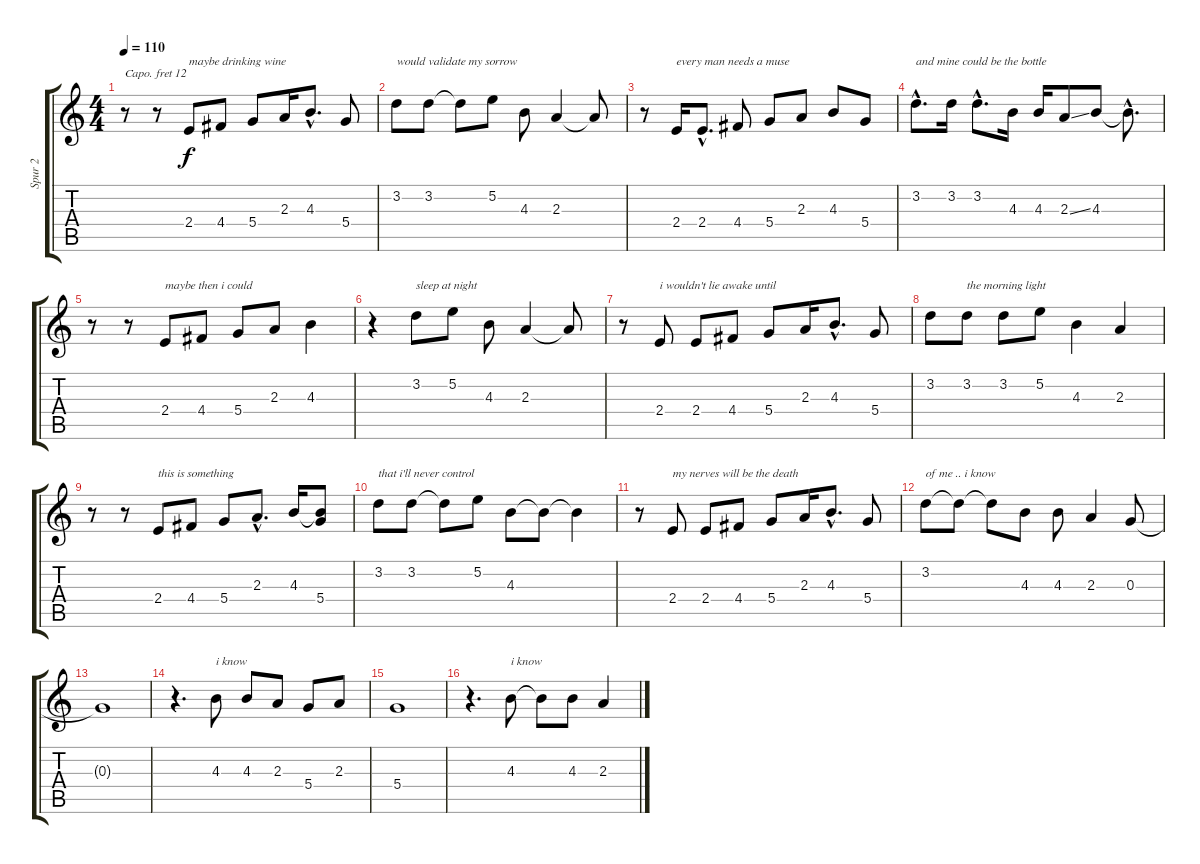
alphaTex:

\track ("Spur 2" "Spur 2") {instrument harmonica}
\staff {score tabs}
\capo 12
\tuning (E4 B3 G3 D3 A2 E2) {hide}
\ts (4 4)
\tempo 110
\clef g2
\ks c
r.8{dy f} r.8 2.4.8{txt "maybe drinking wine"} 4.4.8 5.4.8 2.3.16 4.3{hac}.8{d} 5.4.8 |
3.2.8{txt "would validate my sorrow"} 3.2.8 3.2{t}.8 5.2.8 4.3.8 2.3.4 2.3{t}.8 |
r.8 2.4.16{txt "every man needs a muse"} 2.4{hac}.8{d} 4.4.8 5.4.8 2.3.8 4.3.8 5.4.8 |
3.2{hac}.8{d txt "and mine could be the bottle"} 3.2.16 3.2{hac}.8{d} 4.3.16 4.3.16 2.3{ss}.8 4.3.8 4.3{hac t}.8{d} |
r.8 r.8 2.4.8{txt "maybe then i could"} 4.4.8 5.4.8 2.3.8 4.3.4 |
r.4 3.2.8{txt "sleep at night"} 5.2.8 4.3.8 2.3.4 2.3{t}.8 |
r.8 2.4.8{txt "i wouldn't lie awake until"} 2.4.8 4.4.8 5.4.8 2.3.16 4.3{hac}.8{d} 5.4.8 |
3.2.8 3.2.8{txt "the morning light"} 3.2.8 5.2.8 4.3.4 2.3.4 |
r.8 r.8 2.4.8{txt "this is something"} 4.4.8 5.4.8 2.3{hac}.8{d} 4.3.16 (4.3{t} 5.4).8 |
3.2.8{txt "that i'll never control"} 3.2.8 3.2{t}.8 5.2.8 4.3.8 4.3{t}.8 4.3{t}.4 |
r.8 2.4.8{txt "my nerves will be the death"} 2.4.8 4.4.8 5.4.8 2.3.16 4.3{hac}.8{d} 5.4.8 |
3.2.8{txt "of me .. i know"} 3.2{t}.8 3.2{t}.8 4.3.8 4.3.8 2.3.4 0.3.8 |
0.3{t}.1 |
r.4{d} 4.3.8{txt "i know"} 4.3.8 2.3.8 5.4.8 2.3.8 |
5.4.1 |
r.4{d} 4.3.8{txt "i know"} 4.3{t}.8 4.3.8 2.3.4
